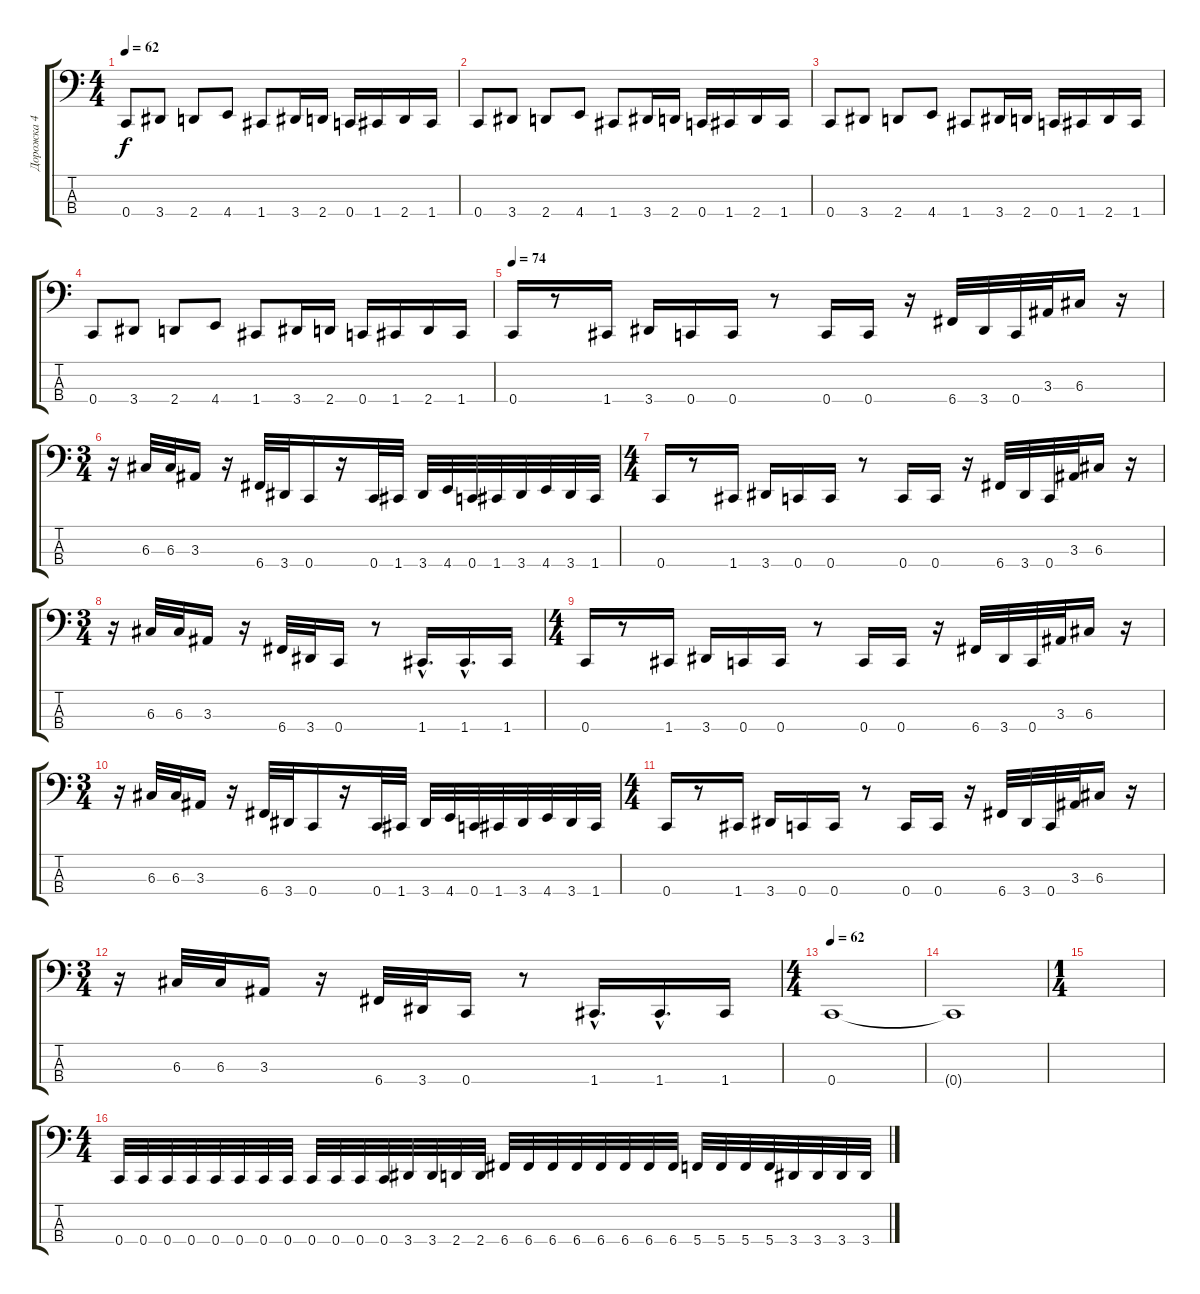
\track ("Дорожка 4" "Дорожка 4") {instrument electricbasspick}
\staff {score tabs}
\tuning (F2 C2 G1 C1) {hide}
\ts (4 4)
\tempo 62
\clef f4
\ks c
0.4.8{dy f} 3.4.8 2.4.8 4.4.8 1.4.8 3.4.16 2.4.16 0.4.16 1.4.16 2.4.16 1.4.16 |
0.4.8 3.4.8 2.4.8 4.4.8 1.4.8 3.4.16 2.4.16 0.4.16 1.4.16 2.4.16 1.4.16 |
0.4.8 3.4.8 2.4.8 4.4.8 1.4.8 3.4.16 2.4.16 0.4.16 1.4.16 2.4.16 1.4.16 |
0.4.8 3.4.8 2.4.8 4.4.8 1.4.8 3.4.16 2.4.16 0.4.16 1.4.16 2.4.16 1.4.16 |
\tempo 74
0.4.16 r.8 1.4.16 3.4.16 0.4.16 0.4.16 r.8 0.4.16 0.4.16 r.16 6.4.32 3.4.32 0.4.32 3.3.32 6.3.16 r.16 |
\ts (3 4)
r.16 6.3.32 6.3.32 3.3.16 r.16 6.4.32 3.4.32 0.4.16 r.16 0.4.32 1.4.32 3.4.32 4.4.32 0.4.32 1.4.32 3.4.32 4.4.32 3.4.32 1.4.32 |
\ts (4 4)
0.4.16 r.8 1.4.16 3.4.16 0.4.16 0.4.16 r.8 0.4.16 0.4.16 r.16 6.4.32 3.4.32 0.4.32 3.3.32 6.3.16 r.16 |
\ts (3 4)
r.16 6.3.32 6.3.32 3.3.16 r.16 6.4.32 3.4.32 0.4.16 r.8 1.4{hac}.16{d} 1.4{hac}.16{d} 1.4.16 |
\ts (4 4)
0.4.16 r.8 1.4.16 3.4.16 0.4.16 0.4.16 r.8 0.4.16 0.4.16 r.16 6.4.32 3.4.32 0.4.32 3.3.32 6.3.16 r.16 |
\ts (3 4)
r.16 6.3.32 6.3.32 3.3.16 r.16 6.4.32 3.4.32 0.4.16 r.16 0.4.32 1.4.32 3.4.32 4.4.32 0.4.32 1.4.32 3.4.32 4.4.32 3.4.32 1.4.32 |
\ts (4 4)
0.4.16 r.8 1.4.16 3.4.16 0.4.16 0.4.16 r.8 0.4.16 0.4.16 r.16 6.4.32 3.4.32 0.4.32 3.3.32 6.3.16 r.16 |
\ts (3 4)
r.16 6.3.32 6.3.32 3.3.16 r.16 6.4.32 3.4.32 0.4.16 r.8 1.4{hac}.16{d} 1.4{hac}.16{d} 1.4.16 |
\ts (4 4)
\tempo 62
0.4.1 |
0.4{t}.1 |
\ts (1 4)
|
\ts (4 4)
0.4.32 0.4.32 0.4.32 0.4.32 0.4.32 0.4.32 0.4.32 0.4.32 0.4.32 0.4.32 0.4.32 0.4.32 3.4.32 3.4.32 2.4.32 2.4.32 6.4.32 6.4.32 6.4.32 6.4.32 6.4.32 6.4.32 6.4.32 6.4.32 5.4.32 5.4.32 5.4.32 5.4.32 3.4.32 3.4.32 3.4.32 3.4.32
